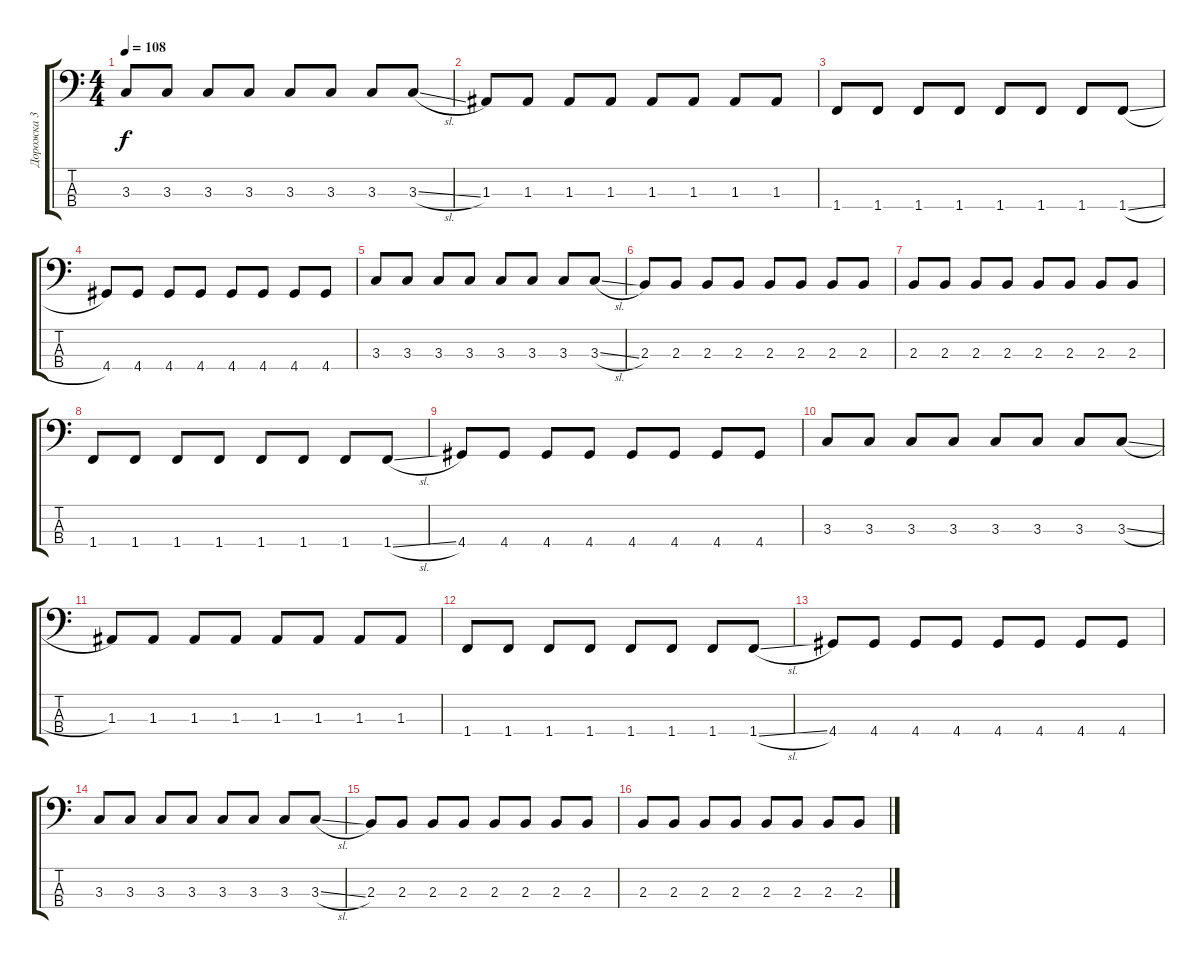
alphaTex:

\track ("Дорожка 3" "Дорожка 3") {instrument electricbassfinger}
\staff {score tabs}
\tuning (G2 D2 A1 E1) {hide}
\ts (4 4)
\tempo 108
\clef f4
\ks c
3.3.8{dy f} 3.3.8 3.3.8 3.3.8 3.3.8 3.3.8 3.3.8 3.3{sl}.8 |
1.3.8 1.3.8 1.3.8 1.3.8 1.3.8 1.3.8 1.3.8 1.3.8 |
1.4.8 1.4.8 1.4.8 1.4.8 1.4.8 1.4.8 1.4.8 1.4{sl}.8 |
4.4.8 4.4.8 4.4.8 4.4.8 4.4.8 4.4.8 4.4.8 4.4.8 |
3.3.8 3.3.8 3.3.8 3.3.8 3.3.8 3.3.8 3.3.8 3.3{sl}.8 |
2.3.8 2.3.8 2.3.8 2.3.8 2.3.8 2.3.8 2.3.8 2.3.8 |
2.3.8 2.3.8 2.3.8 2.3.8 2.3.8 2.3.8 2.3.8 2.3.8 |
1.4.8 1.4.8 1.4.8 1.4.8 1.4.8 1.4.8 1.4.8 1.4{sl}.8 |
4.4.8 4.4.8 4.4.8 4.4.8 4.4.8 4.4.8 4.4.8 4.4.8 |
3.3.8 3.3.8 3.3.8 3.3.8 3.3.8 3.3.8 3.3.8 3.3{sl}.8 |
1.3.8 1.3.8 1.3.8 1.3.8 1.3.8 1.3.8 1.3.8 1.3.8 |
1.4.8 1.4.8 1.4.8 1.4.8 1.4.8 1.4.8 1.4.8 1.4{sl}.8 |
4.4.8 4.4.8 4.4.8 4.4.8 4.4.8 4.4.8 4.4.8 4.4.8 |
3.3.8 3.3.8 3.3.8 3.3.8 3.3.8 3.3.8 3.3.8 3.3{sl}.8 |
2.3.8 2.3.8 2.3.8 2.3.8 2.3.8 2.3.8 2.3.8 2.3.8 |
2.3.8 2.3.8 2.3.8 2.3.8 2.3.8 2.3.8 2.3.8 2.3.8
